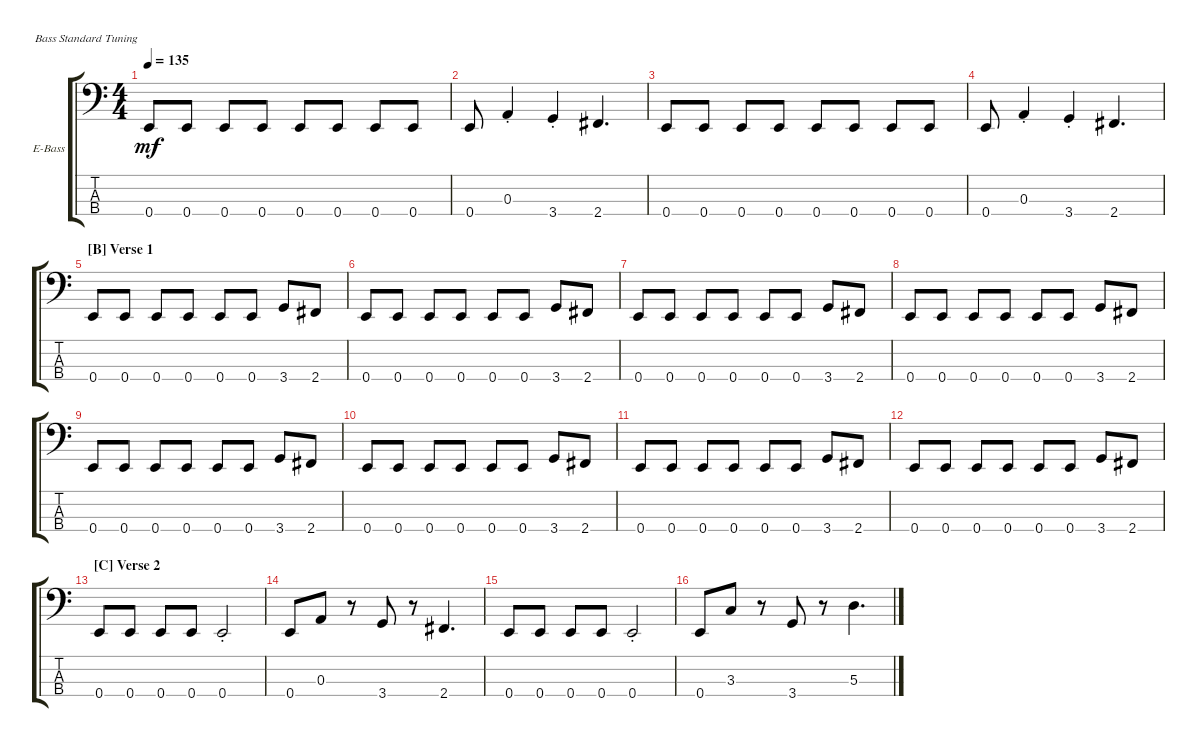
\defaultSystemsLayout 4
\bracketExtendMode groupsimilarinstruments
\firstSystemTrackNameOrientation horizontal
\otherSystemsTrackNameOrientation horizontal
\track ("Electric Bass" "E-Bass") {instrument electricbassfinger}
\staff {score tabs}
\tuning (G2 D2 A1 E1)
\ts (4 4)
\tempo 135
\clef f4
\ks c
0.4.8{dy mf} 0.4.8 0.4.8 0.4.8 0.4.8 0.4.8 0.4.8 0.4.8 |
0.4.8 0.3{st}.4 3.4{st}.4 2.4.4{d} |
0.4.8 0.4.8 0.4.8 0.4.8 0.4.8 0.4.8 0.4.8 0.4.8 |
0.4.8 0.3{st}.4 3.4{st}.4 2.4.4{d} |
\section ("B" "Verse 1")
0.4.8 0.4.8 0.4.8 0.4.8 0.4.8 0.4.8 3.4.8 2.4.8 |
0.4.8 0.4.8 0.4.8 0.4.8 0.4.8 0.4.8 3.4.8 2.4.8 |
0.4.8 0.4.8 0.4.8 0.4.8 0.4.8 0.4.8 3.4.8 2.4.8 |
0.4.8 0.4.8 0.4.8 0.4.8 0.4.8 0.4.8 3.4.8 2.4.8 |
0.4.8 0.4.8 0.4.8 0.4.8 0.4.8 0.4.8 3.4.8 2.4.8 |
0.4.8 0.4.8 0.4.8 0.4.8 0.4.8 0.4.8 3.4.8 2.4.8 |
0.4.8 0.4.8 0.4.8 0.4.8 0.4.8 0.4.8 3.4.8 2.4.8 |
0.4.8 0.4.8 0.4.8 0.4.8 0.4.8 0.4.8 3.4.8 2.4.8 |
\section ("C" "Verse 2")
0.4.8 0.4.8 0.4.8 0.4.8 0.4{st}.2 |
0.4.8 0.3.8 r.8 3.4.8 r.8 2.4.4{d} |
0.4.8 0.4.8 0.4.8 0.4.8 0.4{st}.2 |
0.4.8 3.3.8 r.8 3.4.8 r.8 5.3.4{d}
